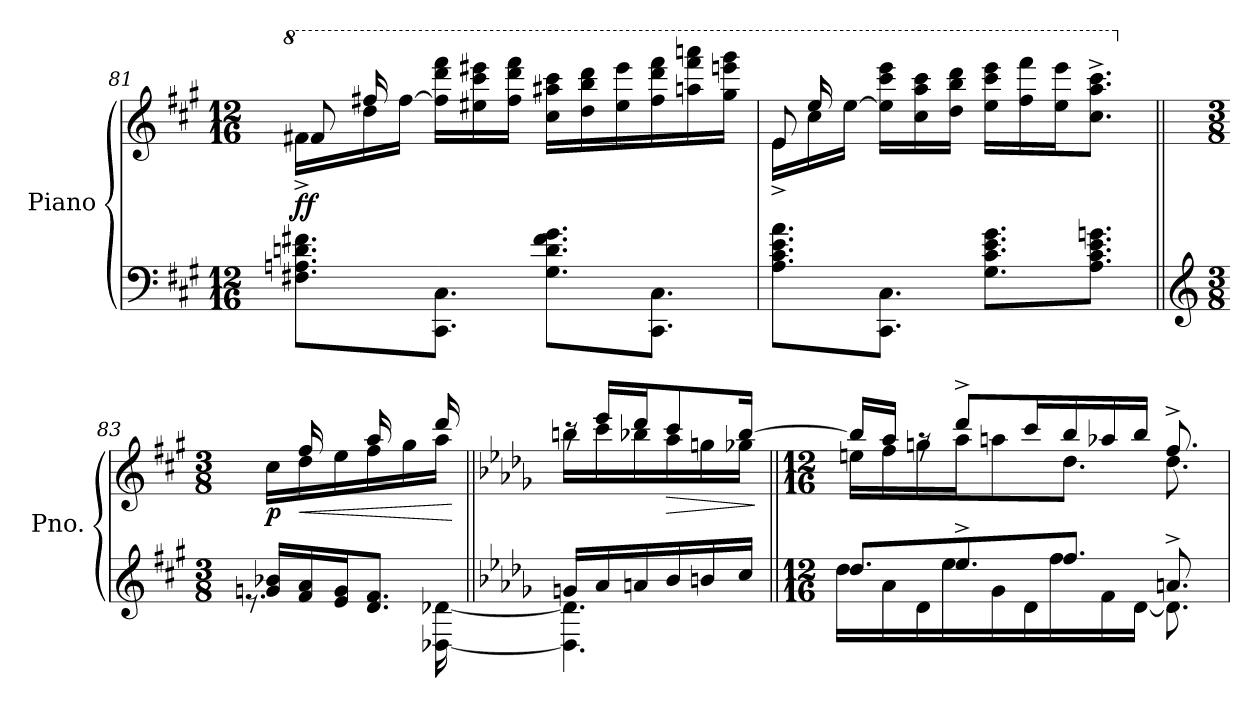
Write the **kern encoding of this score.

**kern	**kern	**dynam
*part1	*part1	*part1
*staff2	*staff1	*staff1/2
*I"Piano	*	*
*I'Pno.	*	*
!!LO:LB:g=z
*clefF4	*clefG2	*
*k[f#c#g#]	*k[f#c#g#]	*
*M12/16	*M12/16	*
*	*8va	*
=81	=81	=81
*	*^	*
*	*	*^	*
!	!	!	!	!LO:DY:b
8.F#X\ 8.An\ 8.dn\ 8.f#X\L	16rffyy	16ff#X^\LL	8ff#/	ff
.	16fff#X/	16ddd\	.	.
.	16rffyy	[16fff#\JJ	8rAyy	.
8.CC#\ 8.C#\J	16fff#\] 16dddd\ 16ffff#\LL	16ryy	.	.
.	16eee#X\ 16cccc#\ 16eeee#X\	2ryy	2rDyy	.
.	16fff#\ 16dddd\ 16ffff#\JJ	.	.	.
8.G#\ 8.d\ 8.f#\ 8.g#\L	16ccc#\ 16aaa#X\ 16cccc#\LL	.	.	.
.	16ddd\ 16bbb\ 16dddd\	.	.	.
.	16eee#\ 16eeee#\	.	.	.
8.CC#\ 8.C#\J	16fff#\ 16dddd\ 16ffff#\	.	.	.
.	16aaan\ 16ffff#\ 16aaaan\	.	.	.
.	16ggg#\ 16eeeen\ 16gggg#\JJ	.	.	.
=82	=82	=82	=82	=82
8.A\ 8.c#\ 8.e\ 8.a\L	16rffyy	16ee^\LL	8ee/	.
.	16eee/	16ccc#\	.	.
.	16rffyy	[16eee\JJ	8rAyy	.
8.CC#\ 8.C#\J	16eee\] 16cccc#\ 16eeee\LL	16ryy	.	.
.	16ccc#\ 16aaa\ 16cccc#\	2ryy	2rDyy	.
.	16ddd\ 16bbb\ 16dddd\JJ	.	.	.
8.G#\ 8.c#\ 8.e\ 8.g#\L	16eee\ 16cccc#\ 16eeee\LL	.	.	.
.	16fff#\ 16ffff#\	.	.	.
.	16eee\ 16eeee\J	.	.	.
8.A\ 8.c#\ 8.e\ 8.gn\J	8.ccc#\^ 8.aaa\^ 8.cccc#\^J	.	.	.
*	*v	*v	*v	*
!!LO:LB:g=z
=83||	=83||	=83||
*clefG2	*	*
*M3/8	*M3/8	*
*^	*	*
*	*	*X8va	*
*	*	*^	*
!	!	!	!	!LO:DY:b
16gn/ 16b-X/LL	8.re	16rddyy	16cc#\LL	p
!	!	!	!	!LO:HP:b
16f#/ 16a/	.	16ff#/	16dd\	<
16e/ 16g/J	.	16rffyy	16ee\	.
8.d/ 8.f#/J	8re	16aa/	16ff#\	.
.	.	16rffyy	16gg#\	.
.	[16D-X\ [16d-X\	16ddd/	16aa\JJ	.
*v	*v	*	*	*
*	*v	*v	*
.	.	[
=84||	=84||	=84||
*k[b-e-a-d-g-]	*k[b-e-a-d-g-]	*
*^	*^	*
16gn/LL	4.D-\] 4.d-\]	16rccc	16bbn\LL	.
16a-/	.	16eee-/LL	16ccc\	.
16an/	.	16ddd-/J	16bb-X\	.
!	!	!	!	!LO:HP:b
16b-/	.	8ccc/	16aa-\	>
16bn/	.	.	16ggn\	.
16cc/JJ	.	[16bb-/Jk	16gg-X\JJ	.
*v	*v	*	*	*
*	*v	*v	*
.	.	]
=85||	=85||	=85||
*M12/16	*M12/16	*
*^	*^	*
8.dd-/L	16dd-\LL	16bb-/LL]	16een\LL	.
.	16a-\	16aa-/JJ	16ff\	.
.	16d-\	16raa	16ggn\	.
8.ee-^/	16ee-\	8ddd-^/L	16aa-\J	.
.	16g-\	.	8aan\	.
.	16d-\	16ccc/L	.	.
8.ff/J	16ff\	16bb-/	8.dd-\J	.
.	16f\	16aa-X/	.	.
.	[16d-\JJ	16bb-/JJ	.	.
8.an^/	8.d-\]	8.ff^/	8.dd-\	.
*v	*v	*	*	*
*	*v	*v	*
=	=	=
*-	*-	*-
